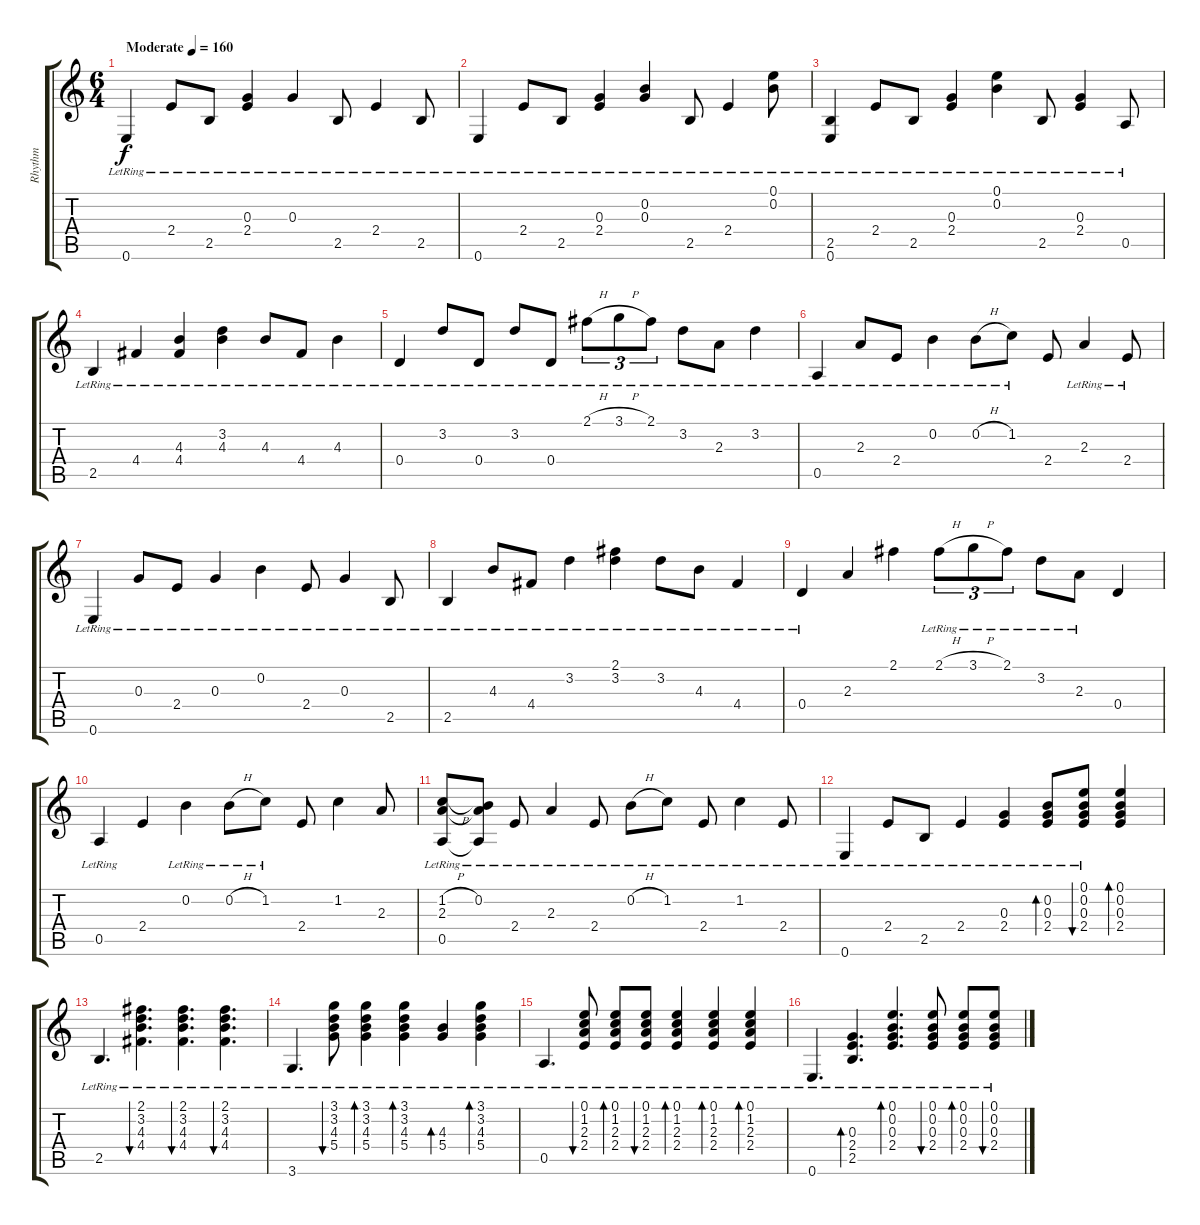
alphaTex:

\track ("Rhythm" "Rhythm") {instrument acousticguitarnylon}
\staff {score tabs}
\tuning (E4 B3 G3 D3 A2 E2) {hide}
\ts (6 4)
\tempo (160 "Moderate")
\clef g2
\ks c
0.6{lr}.4{dy f instrument acousticguitarnylon} 2.4{lr}.8 2.5{lr}.8 (0.3{lr} 2.4{lr}).4 0.3{lr}.4 2.5{lr}.8 2.4{lr}.4 2.5{lr}.8 |
0.6{lr}.4 2.4{lr}.8 2.5{lr}.8 (0.3{lr} 2.4{lr}).4 (0.2{lr} 0.3{lr}).4 2.5{lr}.8 2.4{lr}.4 (0.1{lr} 0.2{lr}).8 |
(2.5{lr} 0.6{lr}).4 2.4{lr}.8 2.5{lr}.8 (0.3{lr} 2.4{lr}).4 (0.1{lr} 0.2{lr}).4 2.5{lr}.8 (0.3{lr} 2.4{lr}).4 0.5{lr}.8 |
2.5{lr}.4 4.4{lr}.4 (4.3{lr} 4.4{lr}).4 (3.2{lr} 4.3{lr}).4 4.3{lr}.8 4.4{lr}.8 4.3{lr}.4 |
0.4{lr}.4 3.2{lr}.8 0.4{lr}.8 3.2{lr}.8 0.4{lr}.8 2.1{h lr}.8{tu (3 2)} 3.1{h lr}.8{tu (3 2)} 2.1{lr}.8{tu (3 2)} 3.2{lr}.8 2.3{lr}.8 3.2{lr}.4 |
0.5{lr}.4 2.3{lr}.8 2.4{lr}.8 0.2{lr}.4 0.2{h lr}.8 1.2{lr}.8 2.4.8 2.3{lr}.4 2.4{lr}.8 |
0.6{lr}.4 0.3{lr}.8 2.4{lr}.8 0.3{lr}.4 0.2{lr}.4 2.4{lr}.8 0.3{lr}.4 2.5{lr}.8 |
2.5{lr}.4 4.3{lr}.8 4.4{lr}.8 3.2{lr}.4 (2.1{lr} 3.2{lr}).4 3.2{lr}.8 4.3{lr}.8 4.4{lr}.4 |
0.4{lr}.4 2.3.4 2.1.4 2.1{h lr}.8{tu (3 2)} 3.1{h lr}.8{tu (3 2)} 2.1{lr}.8{tu (3 2)} 3.2{lr}.8 2.3{lr}.8 0.4.4 |
0.5{lr}.4 2.4.4 0.2{lr}.4 0.2{h lr}.8 1.2{lr}.8 2.4.8 1.2.4 2.3.8 |
(1.2{h lr} 2.3{lr} 0.5{lr}).8 (0.2{lr} 2.3{t} 0.5{t}).8 2.4{lr}.8 2.3{lr}.4 2.4{lr}.8 0.2{h lr}.8 1.2{lr}.8 2.4{lr}.8 1.2{lr}.4 2.4{lr}.8 |
0.6{lr}.4 2.4{lr}.8 2.5{lr}.8 2.4{lr}.4 (0.3{lr} 2.4{lr}).4 (0.2{lr} 0.3{lr} 2.4{lr}).8{bd 60} (0.1{lr} 0.2{lr} 0.3{lr} 2.4{lr}).8{bu 60} (0.1 0.2 0.3 2.4).4{bd 60} |
2.5{lr}.4{d} (2.1{lr} 3.2{lr} 4.3{lr} 4.4{lr}).4{d bu 60} (2.1{lr} 3.2{lr} 4.3{lr} 4.4{lr}).4{d bu 60} (2.1{lr} 3.2{lr} 4.3{lr} 4.4{lr}).4{d bu 60} |
3.6{lr}.4{d} (3.1{lr} 3.2{lr} 4.3{lr} 5.4{lr}).8{bu 60} (3.1{lr} 3.2{lr} 4.3{lr} 5.4{lr}).4{bd 60} (3.1{lr} 3.2{lr} 4.3{lr} 5.4{lr}).4{bd 60} (4.3{lr} 5.4{lr}).4{bd 60} (3.1{lr} 3.2{lr} 4.3{lr} 5.4{lr}).4{bd 60} |
0.5{lr}.4{d} (0.1{lr} 1.2{lr} 2.3{lr} 2.4{lr}).8{bu 60} (0.1{lr} 1.2{lr} 2.3{lr} 2.4{lr}).8{bd 60} (0.1{lr} 1.2{lr} 2.3{lr} 2.4{lr}).8{bu 60} (0.1{lr} 1.2{lr} 2.3{lr} 2.4{lr}).4{bd 60} (0.1{lr} 1.2{lr} 2.3{lr} 2.4{lr}).4{bd 60} (0.1{lr} 1.2{lr} 2.3{lr} 2.4{lr}).4{bd 60} |
0.6{lr}.4{d} (0.3{lr} 2.4{lr} 2.5{lr}).4{d bd 60} (0.1{lr} 0.2{lr} 0.3{lr} 2.4{lr}).4{d bd 60} (0.1{lr} 0.2{lr} 0.3{lr} 2.4{lr}).8{bu 60} (0.1{lr} 0.2{lr} 0.3{lr} 2.4{lr}).8{bd 60} (0.1{lr} 0.2{lr} 0.3{lr} 2.4{lr}).8{bu 60}
